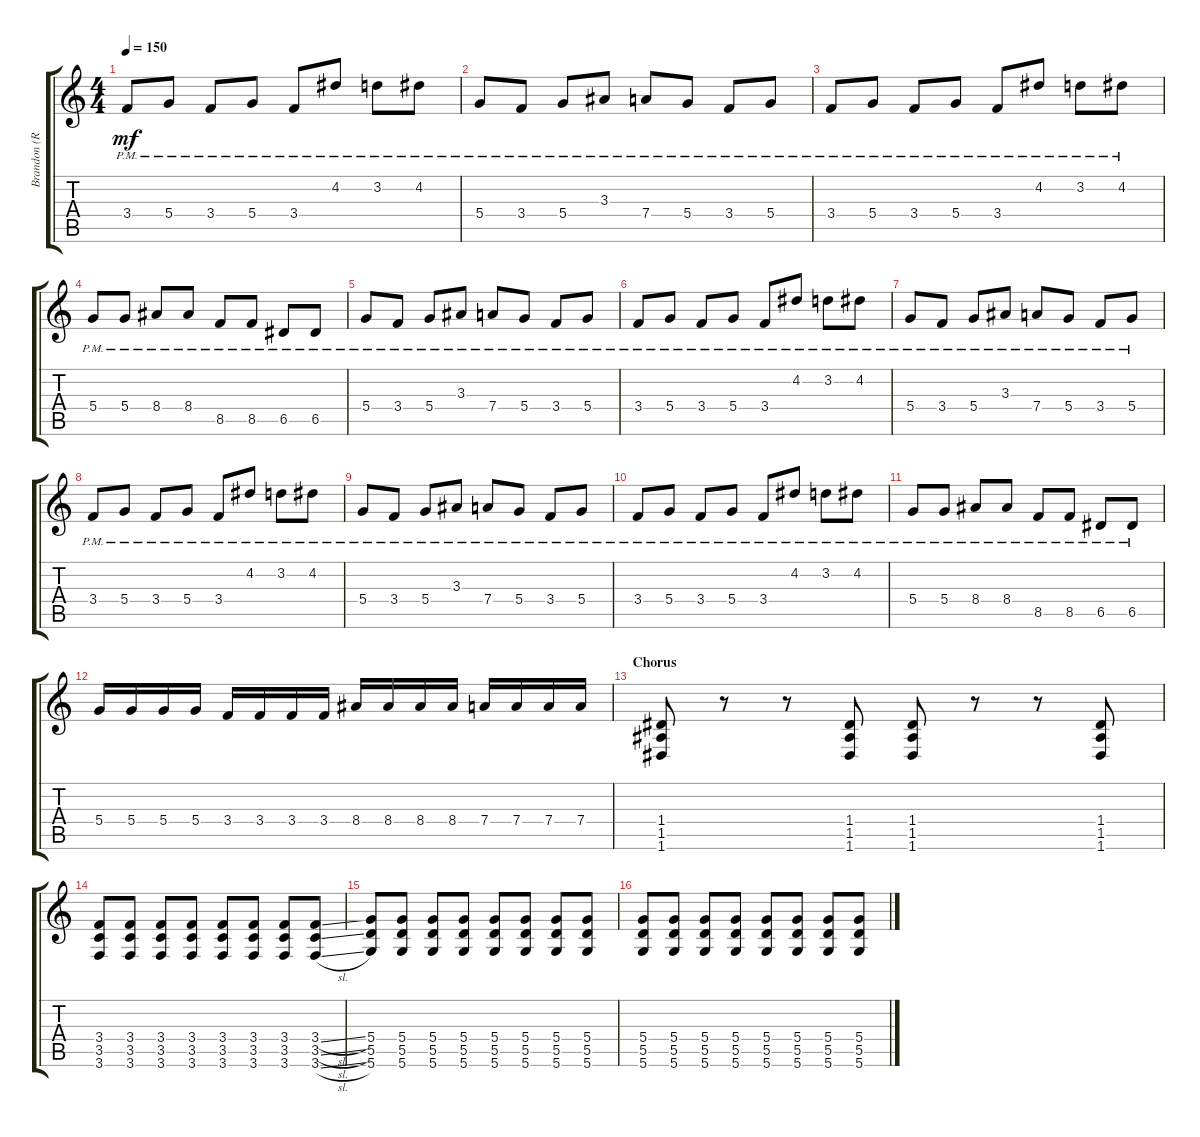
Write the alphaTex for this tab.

\track ("Brandon (Rhythm)" "Brandon (R") {instrument distortionguitar}
\staff {score tabs}
\tuning (E4 B3 G3 D3 A2 D2) {hide}
\ts (4 4)
\tempo 150
\clef g2
\ks c
3.4{pm}.8{dy mf} 5.4{pm}.8 3.4{pm}.8 5.4{pm}.8 3.4{pm}.8 4.2{pm}.8 3.2{pm}.8 4.2{pm}.8 |
5.4{pm}.8 3.4{pm}.8 5.4{pm}.8 3.3{pm}.8 7.4{pm}.8 5.4{pm}.8 3.4{pm}.8 5.4{pm}.8 |
3.4{pm}.8 5.4{pm}.8 3.4{pm}.8 5.4{pm}.8 3.4{pm}.8 4.2{pm}.8 3.2{pm}.8 4.2{pm}.8 |
5.4{pm}.8 5.4{pm}.8 8.4{pm}.8 8.4{pm}.8 8.5{pm}.8 8.5{pm}.8 6.5{pm}.8 6.5{pm}.8 |
5.4{pm}.8 3.4{pm}.8 5.4{pm}.8 3.3{pm}.8 7.4{pm}.8 5.4{pm}.8 3.4{pm}.8 5.4{pm}.8 |
3.4{pm}.8 5.4{pm}.8 3.4{pm}.8 5.4{pm}.8 3.4{pm}.8 4.2{pm}.8 3.2{pm}.8 4.2{pm}.8 |
5.4{pm}.8 3.4{pm}.8 5.4{pm}.8 3.3{pm}.8 7.4{pm}.8 5.4{pm}.8 3.4{pm}.8 5.4{pm}.8 |
3.4{pm}.8 5.4{pm}.8 3.4{pm}.8 5.4{pm}.8 3.4{pm}.8 4.2{pm}.8 3.2{pm}.8 4.2{pm}.8 |
5.4{pm}.8 3.4{pm}.8 5.4{pm}.8 3.3{pm}.8 7.4{pm}.8 5.4{pm}.8 3.4{pm}.8 5.4{pm}.8 |
3.4{pm}.8 5.4{pm}.8 3.4{pm}.8 5.4{pm}.8 3.4{pm}.8 4.2{pm}.8 3.2{pm}.8 4.2{pm}.8 |
5.4{pm}.8 5.4{pm}.8 8.4{pm}.8 8.4{pm}.8 8.5{pm}.8 8.5{pm}.8 6.5{pm}.8 6.5{pm}.8 |
5.4.16 5.4.16 5.4.16 5.4.16 3.4.16 3.4.16 3.4.16 3.4.16 8.4.16 8.4.16 8.4.16 8.4.16 7.4.16 7.4.16 7.4.16 7.4.16 |
\section ("" "Chorus")
(1.4 1.5 1.6).8 r.8 r.8 (1.4 1.5 1.6).8 (1.4 1.5 1.6).8 r.8 r.8 (1.4 1.5 1.6).8 |
(3.4 3.5 3.6).8 (3.4 3.5 3.6).8 (3.4 3.5 3.6).8 (3.4 3.5 3.6).8 (3.4 3.5 3.6).8 (3.4 3.5 3.6).8 (3.4 3.5 3.6).8 (3.4{sl} 3.5{sl} 3.6{sl}).8 |
(5.4 5.5 5.6).8 (5.4 5.5 5.6).8 (5.4 5.5 5.6).8 (5.4 5.5 5.6).8 (5.4 5.5 5.6).8 (5.4 5.5 5.6).8 (5.4 5.5 5.6).8 (5.4 5.5 5.6).8 |
(5.4 5.5 5.6).8 (5.4 5.5 5.6).8 (5.4 5.5 5.6).8 (5.4 5.5 5.6).8 (5.4 5.5 5.6).8 (5.4 5.5 5.6).8 (5.4 5.5 5.6).8 (5.4 5.5 5.6).8
